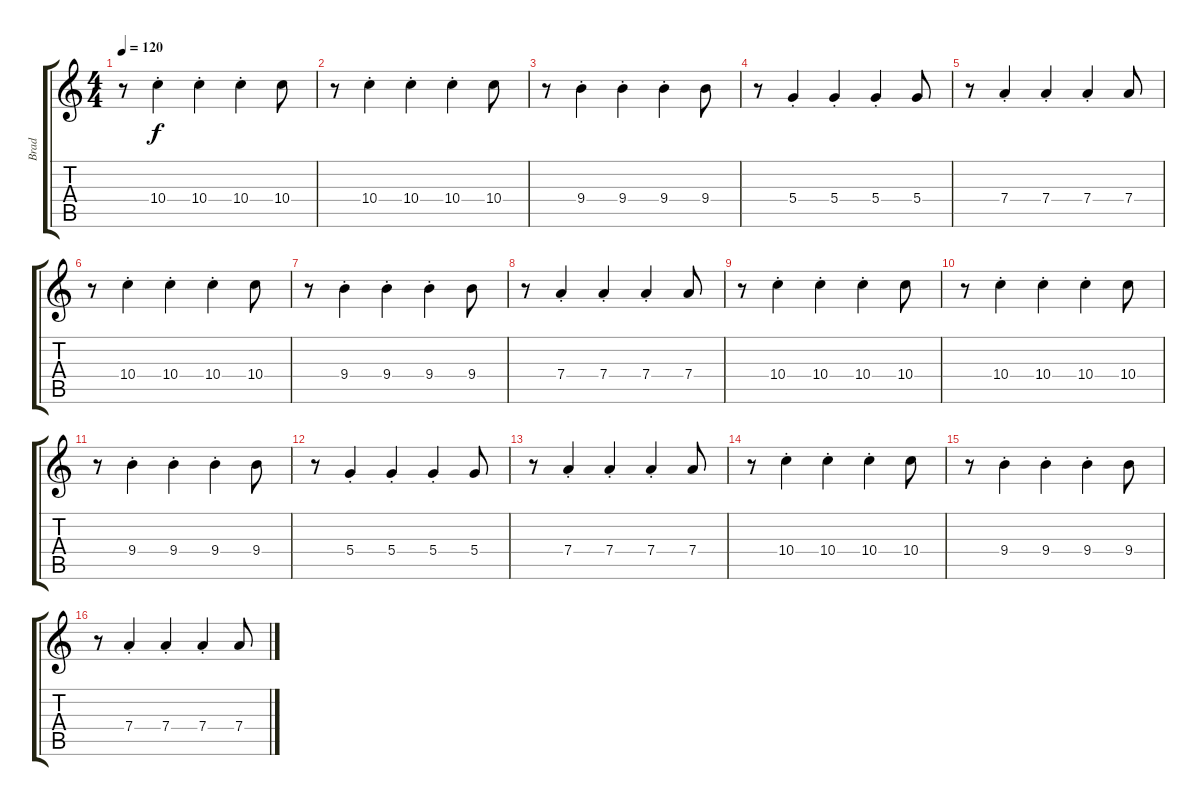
\track ("Brad" "Brad") {instrument electricguitarjazz}
\staff {score tabs}
\tuning (E4 B3 G3 D3 A2 E2) {hide}
\ts (4 4)
\tempo 120
\clef g2
\ks c
r.8{dy f instrument electricguitarjazz} 10.4{st}.4 10.4{st}.4 10.4{st}.4 10.4.8 |
r.8 10.4{st}.4 10.4{st}.4 10.4{st}.4 10.4.8 |
r.8 9.4{st}.4 9.4{st}.4 9.4{st}.4 9.4.8 |
r.8 5.4{st}.4 5.4{st}.4 5.4{st}.4 5.4.8 |
r.8 7.4{st}.4 7.4{st}.4 7.4{st}.4 7.4.8 |
r.8 10.4{st}.4 10.4{st}.4 10.4{st}.4 10.4.8 |
r.8 9.4{st}.4 9.4{st}.4 9.4{st}.4 9.4.8 |
r.8 7.4{st}.4 7.4{st}.4 7.4{st}.4 7.4.8 |
r.8 10.4{st}.4 10.4{st}.4 10.4{st}.4 10.4.8 |
r.8 10.4{st}.4 10.4{st}.4 10.4{st}.4 10.4.8 |
r.8 9.4{st}.4 9.4{st}.4 9.4{st}.4 9.4.8 |
r.8 5.4{st}.4 5.4{st}.4 5.4{st}.4 5.4.8 |
r.8 7.4{st}.4 7.4{st}.4 7.4{st}.4 7.4.8 |
r.8 10.4{st}.4 10.4{st}.4 10.4{st}.4 10.4.8 |
r.8 9.4{st}.4 9.4{st}.4 9.4{st}.4 9.4.8 |
r.8 7.4{st}.4 7.4{st}.4 7.4{st}.4 7.4.8
